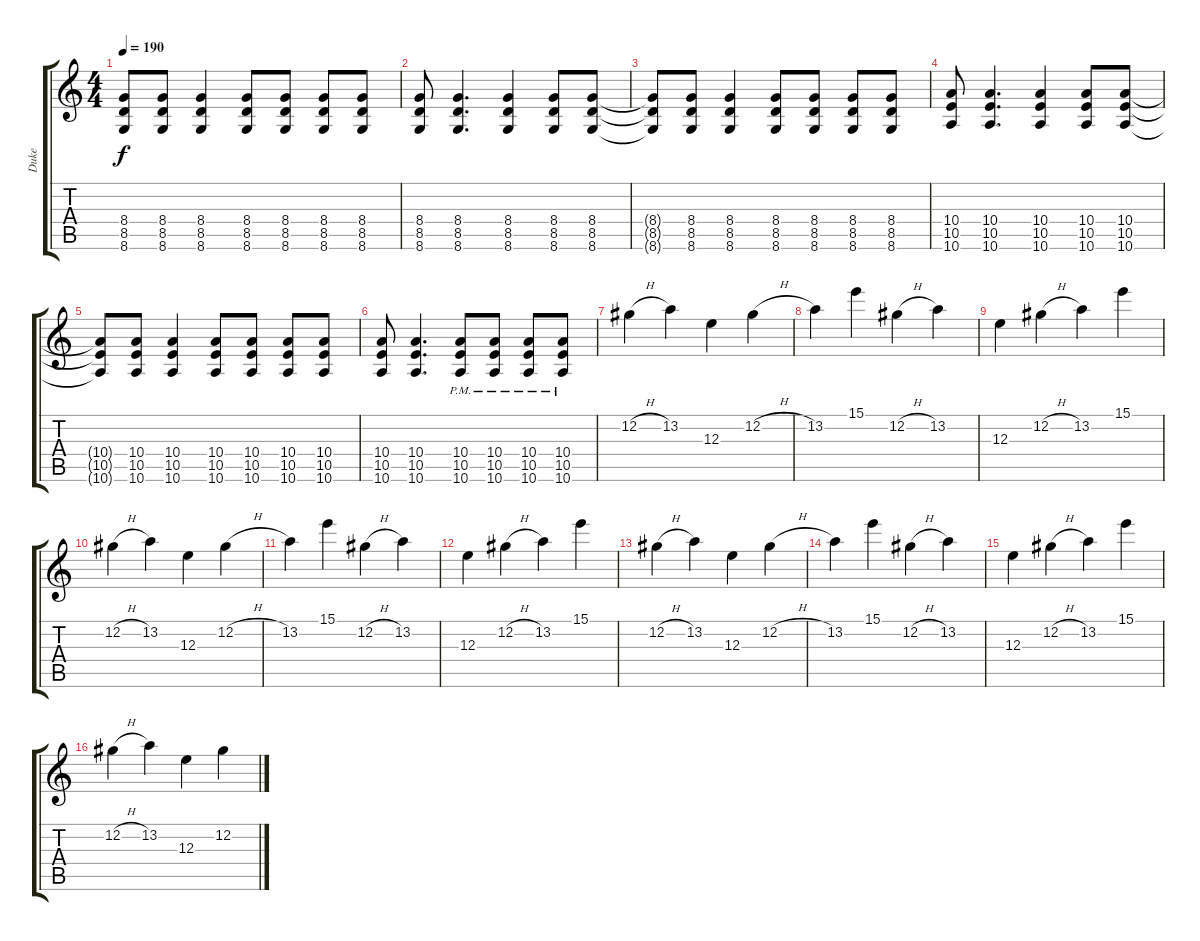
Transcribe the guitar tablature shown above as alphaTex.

\track ("Duke" "Duke") {instrument overdrivenguitar}
\staff {score tabs}
\tuning (Db4 Ab3 E3 B2 Gb2 B1) {hide}
\ts (4 4)
\tempo 190
\clef g2
\ks c
(8.4{t} 8.5{t} 8.6{t}).8{dy f} (8.4 8.5 8.6).8 (8.4 8.5 8.6).4 (8.4 8.5 8.6).8 (8.4 8.5 8.6).8 (8.4 8.5 8.6).8 (8.4 8.5 8.6).8 |
(8.4 8.5 8.6).8 (8.4 8.5 8.6).4{d} (8.4 8.5 8.6).4 (8.4 8.5 8.6).8 (8.4 8.5 8.6).8 |
(8.4{t} 8.5{t} 8.6{t}).8 (8.4 8.5 8.6).8 (8.4 8.5 8.6).4 (8.4 8.5 8.6).8 (8.4 8.5 8.6).8 (8.4 8.5 8.6).8 (8.4 8.5 8.6).8 |
(10.4 10.5 10.6).8 (10.4 10.5 10.6).4{d} (10.4 10.5 10.6).4 (10.4 10.5 10.6).8 (10.4 10.5 10.6).8 |
(10.4{t} 10.5{t} 10.6{t}).8 (10.4 10.5 10.6).8 (10.4 10.5 10.6).4 (10.4 10.5 10.6).8 (10.4 10.5 10.6).8 (10.4 10.5 10.6).8 (10.4 10.5 10.6).8 |
(10.4 10.5 10.6).8 (10.4 10.5 10.6).4{d} (10.4{pm} 10.5{pm} 10.6{pm}).8 (10.4{pm} 10.5{pm} 10.6{pm}).8 (10.4{pm} 10.5{pm} 10.6{pm}).8 (10.4{pm} 10.5{pm} 10.6{pm}).8 |
12.2{h}.4 13.2.4 12.3.4 12.2{h}.4 |
13.2.4 15.1.4 12.2{h}.4 13.2.4 |
12.3.4 12.2{h}.4 13.2.4 15.1.4 |
12.2{h}.4 13.2.4 12.3.4 12.2{h}.4 |
13.2.4 15.1.4 12.2{h}.4 13.2.4 |
12.3.4 12.2{h}.4 13.2.4 15.1.4 |
12.2{h}.4 13.2.4 12.3.4 12.2{h}.4 |
13.2.4 15.1.4 12.2{h}.4 13.2.4 |
12.3.4 12.2{h}.4 13.2.4 15.1.4 |
12.2{h}.4 13.2.4 12.3.4 12.2{h}.4
